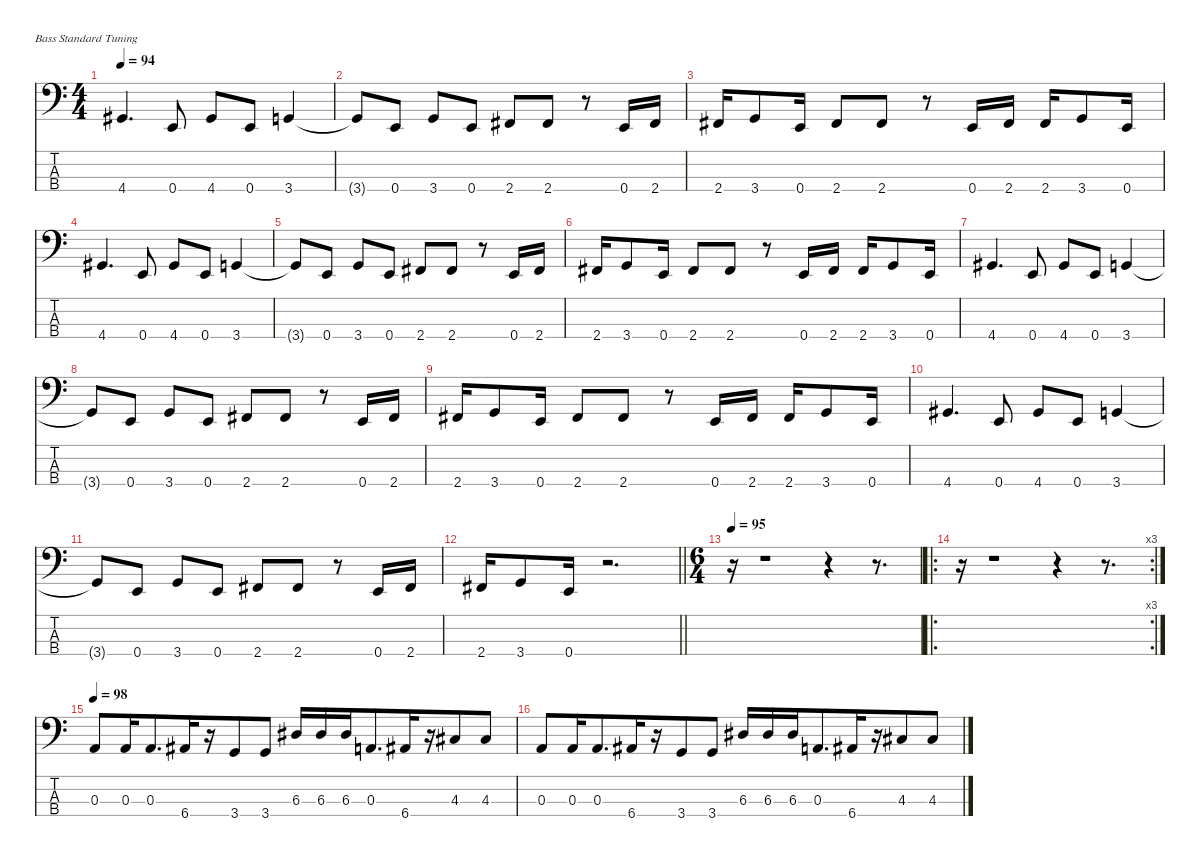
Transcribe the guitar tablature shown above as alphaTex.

\defaultSystemsLayout 4
\hideDynamics
\bracketExtendMode nobrackets
\singleTrackTrackNamePolicy hidden
\multiTrackTrackNamePolicy hidden
\firstSystemTrackNameMode fullname
\firstSystemTrackNameOrientation horizontal
\otherSystemsTrackNameOrientation horizontal
\track ("Bass" "el.bs.") {instrument electricbassfinger}
\staff {score tabs}
\tuning (G2 D2 A1 E1)
\ts (4 4)
\tempo 94
\clef f4
\ks c
4.4{acc #}.4{d dy f beam Up} 0.4.8{beam Up} 4.4{acc #}.8{beam Up} 0.4.8{beam Up} 3.4.4{beam Up} |
3.4{t}.8{beam Up} 0.4.8{beam Up} 3.4.8{beam Up} 0.4.8{beam Up} 2.4{acc #}.8{beam Up} 2.4{acc #}.8{beam Up} r.8{beam Up} 0.4.16{beam Up} 2.4{acc #}.16{beam Up} |
2.4{acc #}.16{beam Up} 3.4.8{beam Up} 0.4.16{beam Up} 2.4{acc #}.8{beam Up} 2.4{acc #}.8{beam Up} r.8{beam Up} 0.4.16{beam Up} 2.4{acc #}.16{beam Up} 2.4{acc #}.16{beam Up} 3.4.8{beam Up} 0.4.16{beam Up} |
4.4{acc #}.4{d beam Up} 0.4.8{beam Up} 4.4{acc #}.8{beam Up} 0.4.8{beam Up} 3.4.4{beam Up} |
3.4{t}.8{beam Up} 0.4.8{beam Up} 3.4.8{beam Up} 0.4.8{beam Up} 2.4{acc #}.8{beam Up} 2.4{acc #}.8{beam Up} r.8{beam Up} 0.4.16{beam Up} 2.4{acc #}.16{beam Up} |
2.4{acc #}.16{beam Up} 3.4.8{beam Up} 0.4.16{beam Up} 2.4{acc #}.8{beam Up} 2.4{acc #}.8{beam Up} r.8{beam Up} 0.4.16{beam Up} 2.4{acc #}.16{beam Up} 2.4{acc #}.16{beam Up} 3.4.8{beam Up} 0.4.16{beam Up} |
4.4{acc #}.4{d beam Up} 0.4.8{beam Up} 4.4{acc #}.8{beam Up} 0.4.8{beam Up} 3.4.4{beam Up} |
3.4{t}.8{beam Up} 0.4.8{beam Up} 3.4.8{beam Up} 0.4.8{beam Up} 2.4{acc #}.8{beam Up} 2.4{acc #}.8{beam Up} r.8{beam Up} 0.4.16{beam Up} 2.4{acc #}.16{beam Up} |
2.4{acc #}.16{beam Up} 3.4.8{beam Up} 0.4.16{beam Up} 2.4{acc #}.8{beam Up} 2.4{acc #}.8{beam Up} r.8{beam Up} 0.4.16{beam Up} 2.4{acc #}.16{beam Up} 2.4{acc #}.16{beam Up} 3.4.8{beam Up} 0.4.16{beam Up} |
4.4{acc #}.4{d beam Up} 0.4.8{beam Up} 4.4{acc #}.8{beam Up} 0.4.8{beam Up} 3.4.4{beam Up} |
3.4{t}.8{beam Up} 0.4.8{beam Up} 3.4.8{beam Up} 0.4.8{beam Up} 2.4{acc #}.8{beam Up} 2.4{acc #}.8{beam Up} r.8{beam Up} 0.4.16{beam Up} 2.4{acc #}.16{beam Up} |
\barLineRight lightlight
2.4{acc #}.16{beam Up} 3.4.8{beam Up} 0.4.16{beam Up} r.2{d beam Up} |
\ts (6 4)
\beaming (8 6 6)
\tempo 95
r.16{beam Down} r.1{beam Down} r.4{beam Down} r.8{d beam Down} |
\ro
\rc 3
r.16{beam Down} r.1{beam Down} r.4{beam Down} r.8{d beam Down} |
\tempo 98
0.3.8{beam Up} 0.3.16{beam Up} 0.3.8{d beam Up} 6.4{acc #}.16{beam Up} r.16{beam Up} 3.4.8{beam Up} 3.4.8{beam Up} 6.3{acc #}.16{beam Up} 6.3{acc #}.16{beam Up} 6.3{acc #}.16{beam Up} 0.3.8{d beam Up} 6.4{acc #}.16{beam Up} r.16{beam Up} 4.3{acc #}.8{beam Up} 4.3{acc #}.8{beam Up} |
0.3.8{beam Up} 0.3.16{beam Up} 0.3.8{d beam Up} 6.4{acc #}.16{beam Up} r.16{beam Up} 3.4.8{beam Up} 3.4.8{beam Up} 6.3{acc #}.16{beam Up} 6.3{acc #}.16{beam Up} 6.3{acc #}.16{beam Up} 0.3.8{d beam Up} 6.4{acc #}.16{beam Up} r.16{beam Up} 4.3{acc #}.8{beam Up} 4.3{acc #}.8{beam Up}
